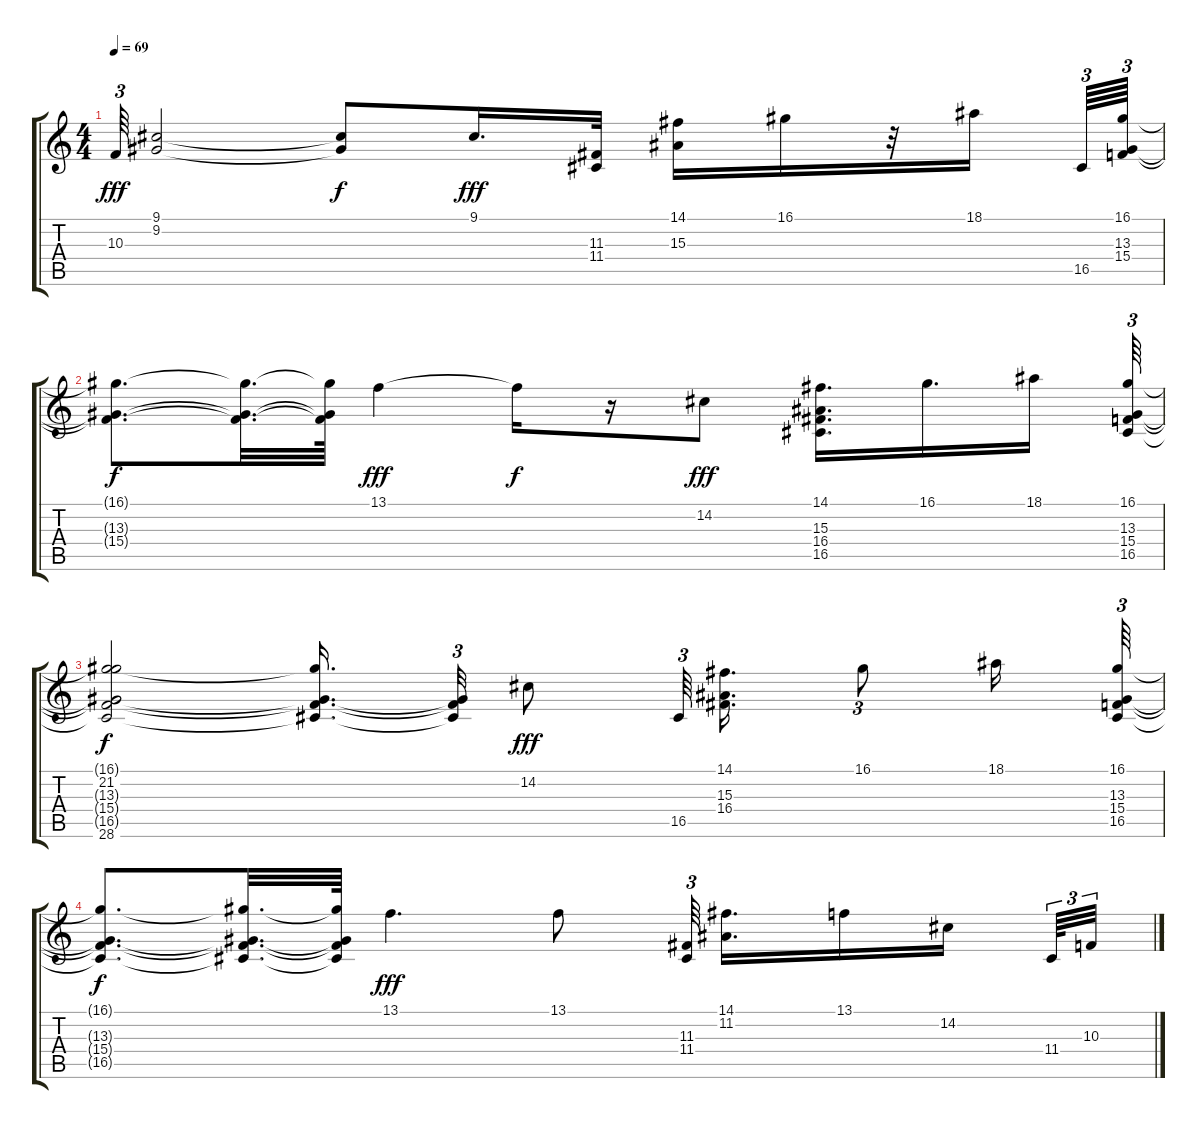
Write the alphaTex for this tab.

\track "" {instrument brightacousticpiano}
\staff {score tabs}
\tuning (E4 B3 G3 D3 A2 E2) {hide}
\ts (4 4)
\tempo 69
\clef g2
\ks c
10.3.64{tu (3 2) dy fff} (9.1 9.2).2 (9.1{t} 9.2{t}).8{dy f} 9.1.16{d dy fff} (11.3 11.4).32 (14.1 15.3).16 16.1.16 r.32 18.1.16{beam splitsecondary} 16.5.64{tu (3 2)} (16.1 13.3 15.4).64{tu (3 2)} |
(16.1{t} 13.3{t} 15.4{t}).8{d dy f} (16.1{t} 13.3{t} 15.4{t}).32{d} (16.1{t} 13.3{t} 15.4{t}).64 13.1.4{dy fff} 13.1{t}.16{dy f} r.16 14.2.8{dy fff} (14.1 15.3 16.4 16.5).16{d} 16.1.16{d} 18.1.16 (16.1 13.3 15.4 16.5).64{tu (3 2)} |
(16.1{t} 21.2 13.3{t} 15.4{t} 16.5{t} 28.6).2{dy f} (16.1{t} 13.3{t} 15.4{t} 16.5{t}).16{d beam splitsecondary} (13.3{t} 15.4{t} 16.5{t}).32{tu (3 2)} 14.2.8{dy fff} 16.5.64{tu (3 2)} (14.1 15.3 16.4).16{d} 16.1.8{tu (3 2)} 18.1.16 (16.1 13.3 15.4 16.5).64{tu (3 2)} |
(16.1{t} 13.3{t} 15.4{t} 16.5{t}).8{d dy f} (16.1{t} 13.3{t} 15.4{t} 16.5{t}).32{d} (16.1{t} 13.3{t} 15.4{t} 16.5{t}).64 13.1.4{d dy fff} 13.1.8 (11.3 11.4).64{tu (3 2) beam splitsecondary} (14.1 11.2).16{d} 13.1.16 14.2.16{beam splitsecondary} 11.4.64{tu (3 2)} 10.3.32{tu (3 2)}
